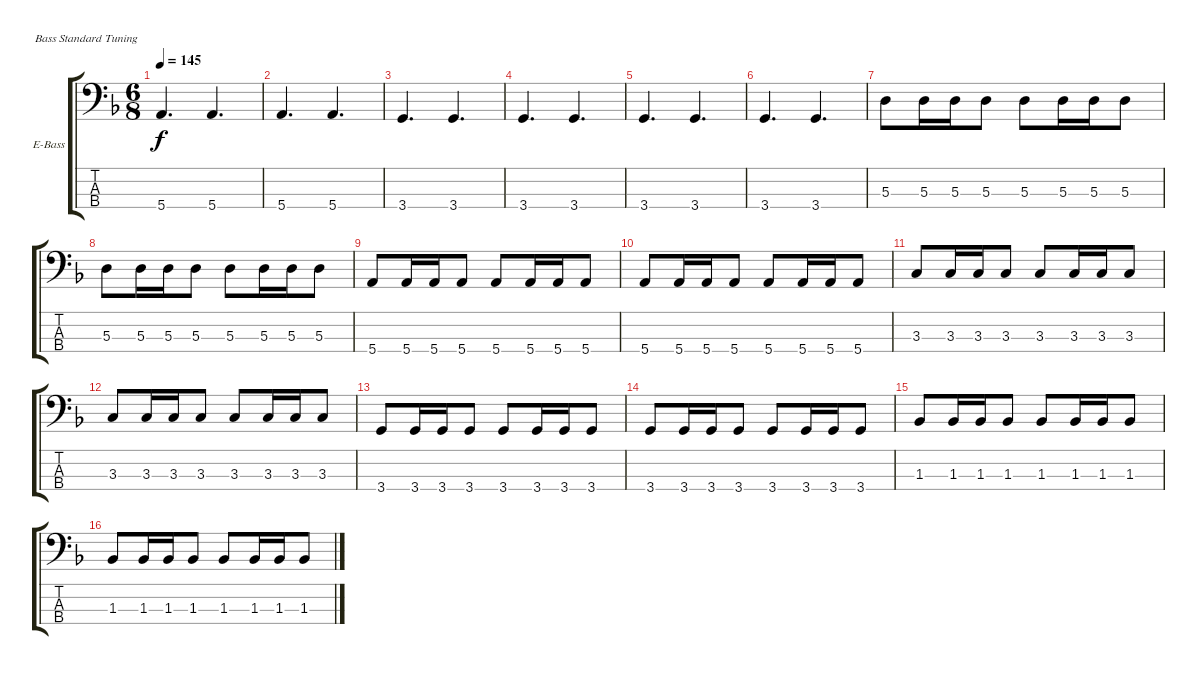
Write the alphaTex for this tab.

\bracketExtendMode groupsimilarinstruments
\firstSystemTrackNameOrientation horizontal
\otherSystemsTrackNameOrientation horizontal
\track ("Electric Bass" "E-Bass") {instrument electricbassfinger}
\staff {score tabs}
\tuning (G2 D2 A1 E1)
\ts (6 8)
\tempo 145
\clef f4
\ks f
5.4.4{d dy f} 5.4.4{d} |
5.4.4{d} 5.4.4{d} |
3.4.4{d} 3.4.4{d} |
3.4.4{d} 3.4.4{d} |
3.4.4{d} 3.4.4{d} |
3.4.4{d} 3.4.4{d} |
5.3.8 5.3.16 5.3.16 5.3.8 5.3.8 5.3.16 5.3.16 5.3.8 |
5.3.8 5.3.16 5.3.16 5.3.8 5.3.8 5.3.16 5.3.16 5.3.8 |
5.4.8 5.4.16 5.4.16 5.4.8 5.4.8 5.4.16 5.4.16 5.4.8 |
5.4.8 5.4.16 5.4.16 5.4.8 5.4.8 5.4.16 5.4.16 5.4.8 |
3.3.8 3.3.16 3.3.16 3.3.8 3.3.8 3.3.16 3.3.16 3.3.8 |
3.3.8 3.3.16 3.3.16 3.3.8 3.3.8 3.3.16 3.3.16 3.3.8 |
3.4.8 3.4.16 3.4.16 3.4.8 3.4.8 3.4.16 3.4.16 3.4.8 |
3.4.8 3.4.16 3.4.16 3.4.8 3.4.8 3.4.16 3.4.16 3.4.8 |
1.3.8 1.3.16 1.3.16 1.3.8 1.3.8 1.3.16 1.3.16 1.3.8 |
1.3.8 1.3.16 1.3.16 1.3.8 1.3.8 1.3.16 1.3.16 1.3.8
